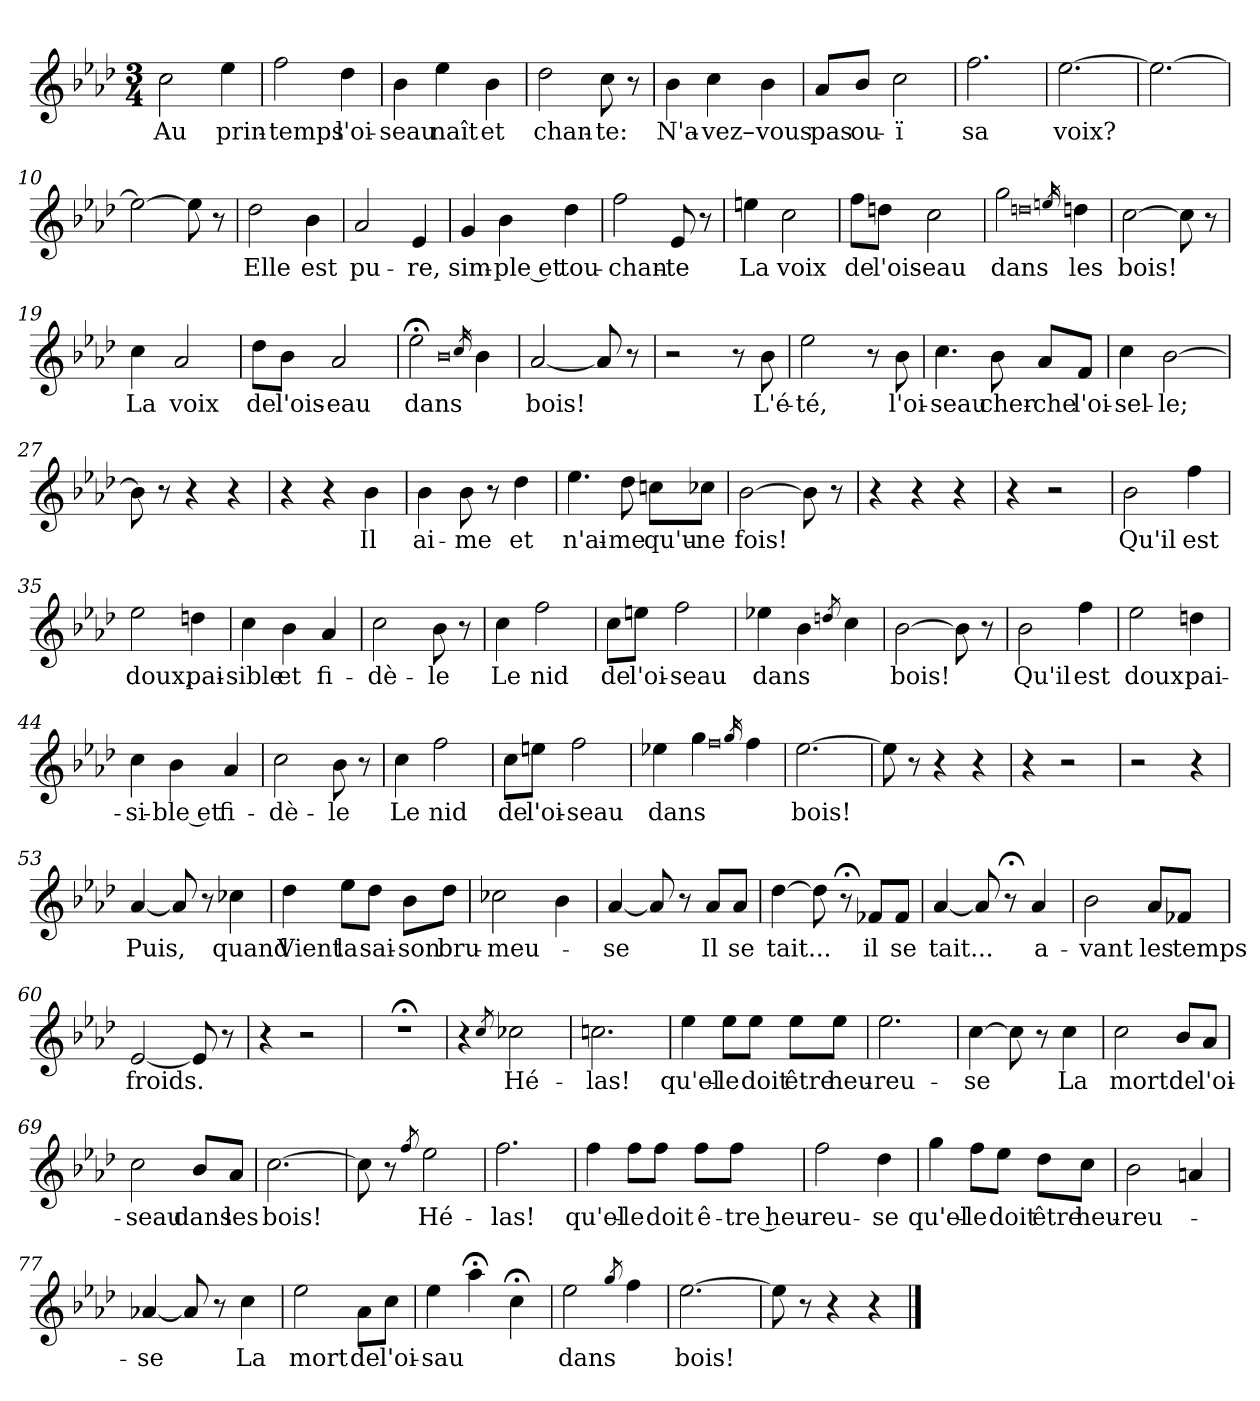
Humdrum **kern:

**kern	**text
*part1	*part1
*staff1	*staff1
*clefG2	*
*k[b-e-a-d-]	*
*M3/4	*
=1	=1
!	!LO:LY:b
2cc\	Au
!	!LO:LY:b
4ee-\	prin-
=2	=2
!	!LO:LY:b
2ff\	-temps
!	!LO:LY:b
4dd-\	l'oi-
=3	=3
!	!LO:LY:b
4b-\	-seau
!	!LO:LY:b
4ee-\	naît
!	!LO:LY:b
4b-\	et
=4	=4
!	!LO:LY:b
2dd-\	chan-
!	!LO:LY:b
8cc\	-te:
8r	.
=5	=5
!	!LO:LY:b
4b-\	N'a-
!	!LO:LY:b
4cc\	-vez–
!	!LO:LY:b
4b-\	vous
=6	=6
!	!LO:LY:b
8a-/L	pas
!	!LO:LY:b
8b-/J	ou-
!	!LO:LY:b
2cc\	-ï
=7	=7
!	!LO:LY:b
2.ff\	sa
=8	=8
!	!LO:LY:b
[2.ee-\	voix?
=9	=9
2.ee-\_	.
=10	=10
2ee-\_	.
8ee-\]	.
8r	.
=11	=11
!	!LO:LY:b
2dd-\	Elle
!	!LO:LY:b
4b-\	est
!!LO:LB:g=z
=12	=12
!	!LO:LY:b
2a-/	pu-
!	!LO:LY:b
4e-/	-re,
=13	=13
!	!LO:LY:b
4g/	sim-
!	!LO:LY:b
4b-\	-ple et
!	!LO:LY:b
4dd-\	tou-
=14	=14
!	!LO:LY:b
2ff\	-chan-
!	!LO:LY:b
8e-/	-te
8r	.
=15	=15
!	!LO:LY:b
4een\	La
!	!LO:LY:b
2cc\	voix
=16	=16
!	!LO:LY:b
8ff\L	de
!	!LO:LY:b
8ddn\J	l'ois-
!	!LO:LY:b
2cc\	-eau
=17	=17
!	!LO:LY:b
2gg\	dans
0qddn	.
16qeen/	.
!	!LO:LY:b
4dd\	les
=18	=18
!	!LO:LY:b
[2cc\	bois!
8cc\]	.
8r	.
=19	=19
!	!LO:LY:b
4cc\	La
!	!LO:LY:b
2a-/	voix
=20	=20
!	!LO:LY:b
8dd-\L	de
!	!LO:LY:b
8b-\J	l'ois-
!	!LO:LY:b
2a-/	-eau
!!LO:LB:g=z
=21	=21
!	!LO:LY:b
2ee-;<\	dans
0qb-	.
16qcc/	.
4b-\	.
=22	=22
!	!LO:LY:b
[2a-/	bois!
8a-/]	.
8r	.
=23	=23
2r	.
8r	.
!	!LO:LY:b
8b-\	L'é-
=24	=24
!	!LO:LY:b
2ee-\	-té,
8r	.
!	!LO:LY:b
8b-\	l'oi-
=25	=25
!	!LO:LY:b
4.cc\	-seau
!	!LO:LY:b
8b-\	cher-
!	!LO:LY:b
8a-/L	-che
!	!LO:LY:b
8f/J	l'oi-
=26	=26
!	!LO:LY:b
4cc\	-sel-
!	!LO:LY:b
[2b-\	-le;
=27	=27
8b-\]	.
8r	.
4r	.
4r	.
=28	=28
4r	.
4r	.
!	!LO:LY:b
4b-\	Il
=29	=29
!	!LO:LY:b
4b-\	ai-
!	!LO:LY:b
8b-\	-me
8r	.
!	!LO:LY:b
4dd-\	et
=30	=30
!	!LO:LY:b
4.ee-\	n'ai-
!	!LO:LY:b
8dd-\	-me
!	!LO:LY:b
8ccn\L	qu'u-
!	!LO:LY:b
8cc-X\J	-ne
!!LO:LB:g=z
=31	=31
!	!LO:LY:b
[2b-\	fois!
8b-\]	.
8r	.
=32	=32
4r	.
4r	.
4r	.
=33	=33
4r	.
2r	.
=34	=34
!	!LO:LY:b
2b-\	Qu'il
!	!LO:LY:b
4ff\	est
=35	=35
!	!LO:LY:b
2ee-\	doux,
!	!LO:LY:b
4ddn\	pai-
=36	=36
!	!LO:LY:b
4cc\	-sible
!	!LO:LY:b
4b-\	et
!	!LO:LY:b
4a-/	fi-
=37	=37
!	!LO:LY:b
2cc\	-dè-
!	!LO:LY:b
8b-\	-le
8r	.
=38	=38
!	!LO:LY:b
4cc\	Le
!	!LO:LY:b
2ff\	nid
=39	=39
!	!LO:LY:b
8cc\L	de
!	!LO:LY:b
8een\J	l'oi-
!	!LO:LY:b
2ff\	-seau
=40	=40
!	!LO:LY:b
4ee-X\	dans
4b-\	.
8qddn/	.
4cc\	.
=41	=41
!	!LO:LY:b
[2b-\	bois!
8b-\]	.
8r	.
!!LO:LB:g=z
=42	=42
!	!LO:LY:b
2b-\	Qu'il
!	!LO:LY:b
4ff\	est
=43	=43
!	!LO:LY:b
2ee-\	doux
!	!LO:LY:b
4ddn\	pai-
=44	=44
!	!LO:LY:b
4cc\	-si-
!	!LO:LY:b
4b-\	-ble et
!	!LO:LY:b
4a-/	fi-
=45	=45
!	!LO:LY:b
2cc\	-dè-
!	!LO:LY:b
8b-\	-le
8r	.
=46	=46
!	!LO:LY:b
4cc\	Le
!	!LO:LY:b
2ff\	nid
=47	=47
!	!LO:LY:b
8cc\L	de
!	!LO:LY:b
8een\J	l'oi-
!	!LO:LY:b
2ff\	-seau
=48	=48
!	!LO:LY:b
4ee-X\	dans
4gg\	.
0qff	.
16qgg/	.
4ff\	.
=49	=49
!	!LO:LY:b
[2.ee-\	bois!
=50	=50
8ee-\]	.
8r	.
4r	.
4r	.
=51	=51
4r	.
2r	.
=52	=52
2r	.
4r	.
!!LO:LB:g=z
=53	=53
!	!LO:LY:b
[4a-/	Puis,
8a-/]	.
8r	.
!	!LO:LY:b
4cc-X\	quand
=54	=54
!	!LO:LY:b
4dd-\	Vient
!	!LO:LY:b
8ee-\L	la
!	!LO:LY:b
8dd-\J	sai-
!	!LO:LY:b
8b-\L	-son
!	!LO:LY:b
8dd-\J	bru-
=55	=55
!	!LO:LY:b
2cc-X\	-meu-
4b-\	.
=56	=56
!	!LO:LY:b
[4a-/	-se
8a-/]	.
8r	.
!	!LO:LY:b
8a-/L	Il
!	!LO:LY:b
8a-/J	se
=57	=57
!	!LO:LY:b
[4dd-\	tait...
8dd-\]	.
8r;<	.
!	!LO:LY:b
8f-X/L	il
!	!LO:LY:b
8f-/J	se
=58	=58
!	!LO:LY:b
[4a-/	tait...
8a-/]	.
8r;<	.
!	!LO:LY:b
4a-/	a-
=59	=59
!	!LO:LY:b
2b-\	-vant
!	!LO:LY:b
8a-/L	les
!	!LO:LY:b
8f-X/J	temps
=60	=60
!	!LO:LY:b
[2e-/	froids.
8e-/]	.
8r	.
=61	=61
4r	.
2r	.
!!LO:LB:g=z
=62	=62
2.r;<	.
=63	=63
4r	.
8qcc/	.
!	!LO:LY:b
2cc-X\	Hé-
=64	=64
!	!LO:LY:b
2.ccn\	-las!
=65	=65
!	!LO:LY:b
4ee-\	qu'el-
!	!LO:LY:b
8ee-\L	-le
!	!LO:LY:b
8ee-\J	doit
!	!LO:LY:b
8ee-\L	être
!	!LO:LY:b
8ee-\J	heu-
=66	=66
!	!LO:LY:b
2.ee-\	-reu-
=67	=67
!	!LO:LY:b
[4cc\	-se
8cc\]	.
8r	.
!	!LO:LY:b
4cc\	La
=68	=68
!	!LO:LY:b
2cc\	mort
!	!LO:LY:b
8b-/L	de
!	!LO:LY:b
8a-/J	l'oi-
=69	=69
!	!LO:LY:b
2cc\	-seau
!	!LO:LY:b
8b-/L	dans
!	!LO:LY:b
8a-/J	les
=70	=70
!	!LO:LY:b
[2.cc\	bois!
=71	=71
8cc\]	.
8r	.
8qff/	.
!	!LO:LY:b
2ee-\	Hé-
=72	=72
!	!LO:LY:b
2.ff\	-las!
!!LO:LB:g=z
=73	=73
!	!LO:LY:b
4ff\	qu'el-
!	!LO:LY:b
8ff\L	-le
!	!LO:LY:b
8ff\J	doit
!	!LO:LY:b
8ff\L	ê-
!	!LO:LY:b
8ff\J	-tre heu-
=74	=74
!	!LO:LY:b
2ff\	-reu-
!	!LO:LY:b
4dd-\	-se
=75	=75
!	!LO:LY:b
4gg\	qu'el-
!	!LO:LY:b
8ff\L	-le
!	!LO:LY:b
8ee-\J	doit
!	!LO:LY:b
8dd-\L	être
!	!LO:LY:b
8cc\J	heu-
=76	=76
!	!LO:LY:b
2b-\	-reu-
4an/	.
=77	=77
!	!LO:LY:b
[4a-X/	-se
8a-/]	.
8r	.
!	!LO:LY:b
4cc\	La
=78	=78
!	!LO:LY:b
2ee-\	mort
!	!LO:LY:b
8a-\L	de
!	!LO:LY:b
8cc\J	l'oi-
=79	=79
!	!LO:LY:b
4ee-\	-sau
4aa-;<\	.
4cc;<\	.
=80	=80
!	!LO:LY:b
2ee-\	dans
8qgg/	.
4ff\	.
=81	=81
!	!LO:LY:b
[2.ee-\	bois!
!!LO:LB:g=z
=82	=82
8ee-\]	.
8r	.
4r	.
4r	.
==	==
*-	*-
